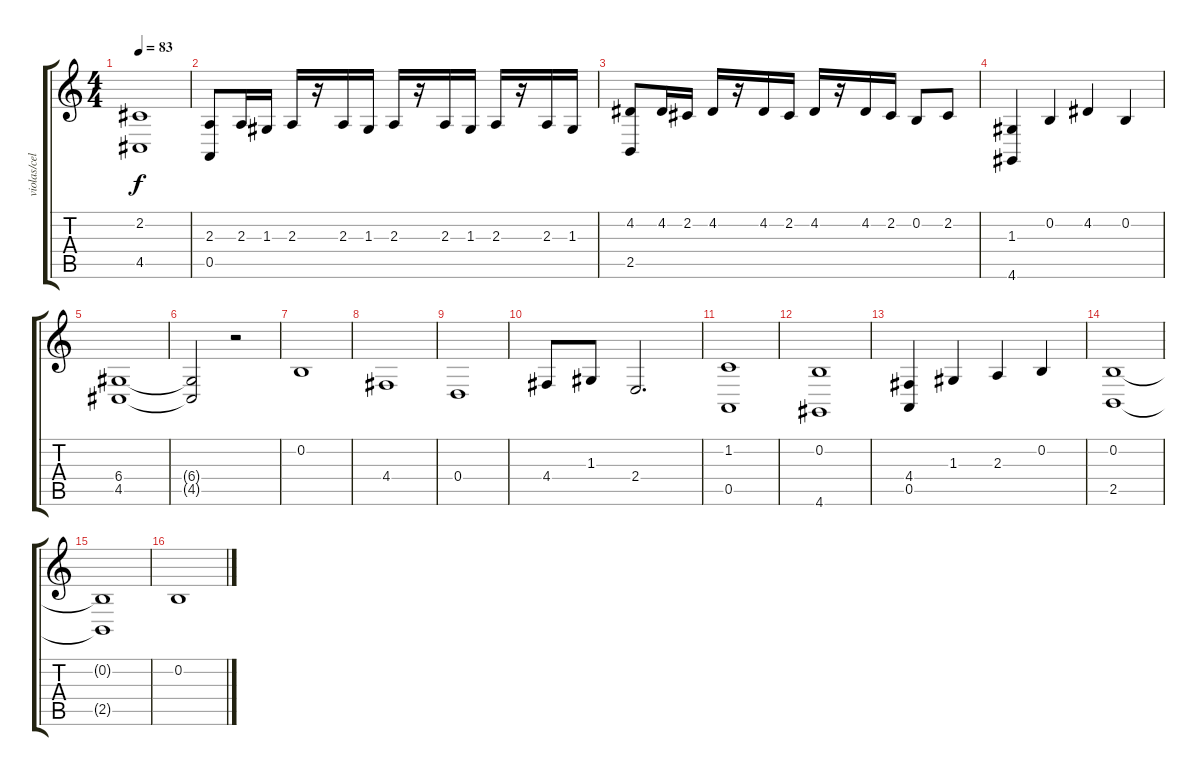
\track ("violas/celli" "violas/cel") {instrument stringensemble2}
\staff {score tabs}
\tuning (E4 B3 G3 D3 A2 E2) {hide}
\ts (4 4)
\tempo 83
\clef g2
\ks c
(2.2 4.5).1{dy f} |
(2.3 0.5).8 2.3.16 1.3.16 2.3.16 r.16 2.3.16 1.3.16 2.3.16 r.16 2.3.16 1.3.16 2.3.16 r.16 2.3.16 1.3.16 |
(4.2 2.5).8 4.2.16 2.2.16 4.2.16 r.16 4.2.16 2.2.16 4.2.16 r.16 4.2.16 2.2.16 0.2.8 2.2.8 |
(1.3 4.6).4 0.2.4 4.2.4 0.2.4 |
(6.4 4.5).1 |
(6.4{t} 4.5{t}).2 r.2 |
0.2.1 |
4.4.1 |
0.4.1 |
4.4.8 1.3.8 2.4.2{d} |
(1.2 0.5).1 |
(0.2 4.6).1 |
(4.4 0.5).4 1.3.4 2.3.4 0.2.4 |
(0.2 2.5).1 |
(0.2{t} 2.5{t}).1 |
0.2.1
